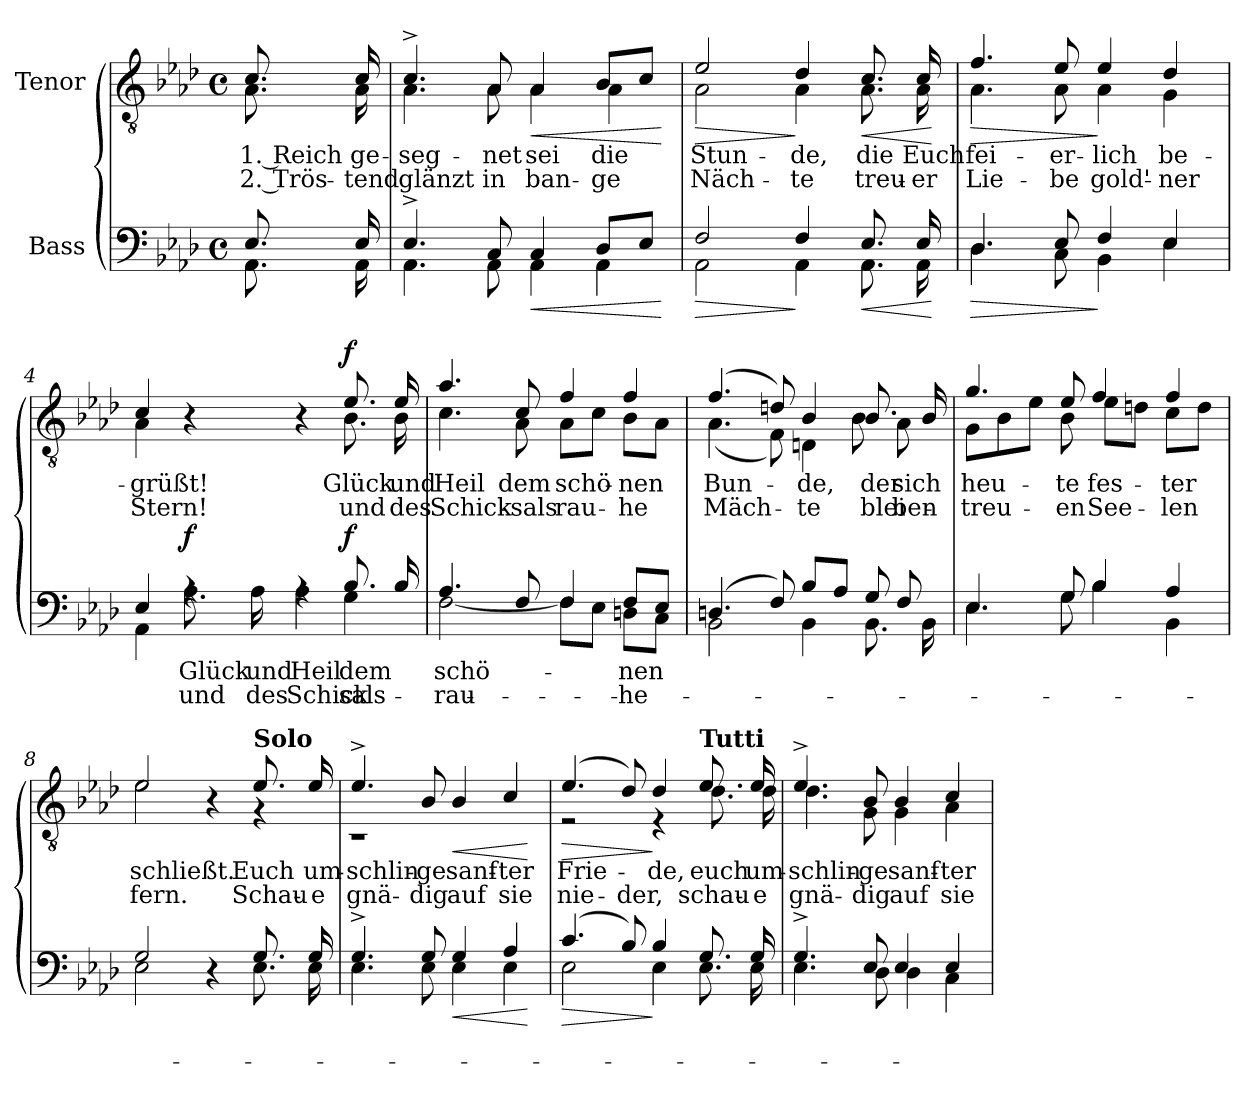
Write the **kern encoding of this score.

**kern	**text	**text	**dynam	**kern	**text	**text	**dynam
*part2	*part2	*part2	*part2	*part1	*part1	*part1	*part1
*staff2	*staff2	*staff2	*staff2	*staff1	*staff1	*staff1	*staff1
*I"Bass	*	*	*	*I"Tenor	*	*	*
*clefF4	*	*	*	*clefGv2	*	*	*
*k[b-e-a-d-]	*	*	*	*k[b-e-a-d-]	*	*	*
*M4/4	*	*	*	*M4/4	*	*	*
*met(c)	*	*	*	*met(c)	*	*	*
*MM88	*	*	*	*MM88	*	*	*
=	=	=	=	=	=	=	=
*^	*	*	*	*	*	*	*
!	!	!	!	!	!	!LO:LY:b	!LO:LY:b	!
*	*	*	*	*	*^	*	*	*
8.E-/	8.AA-\	.	.	.	8.c/	8.A-\	1. Reich	2. Trös-	.
!	!	!	!	!	!	!	!LO:LY:b	!LO:LY:b	!
16E-/	16AA-\	.	.	.	16c/	16A-\	ge-	-tend	.
=1	=1	=1	=1	=1	=1	=1	=1	=1	=1
!	!	!	!	!	!	!	!LO:LY:b	!LO:LY:b	!
4.E-^/	4.AA-\	.	.	.	4.c^/	4.A-\	-seg-	glänzt	.
!	!	!	!	!	!	!	!LO:LY:b	!LO:LY:b	!
8C/	8AA-\	.	.	.	8A-/	8A-\	-net	in	.
!	!	!	!	!LO:HP:b	!	!	!LO:LY:b	!LO:LY:b	!LO:HP:b
4C/	4AA-\	.	.	<	4A-/	4A-\	sei	ban-	<
!	!	!	!	!	!	!	!LO:LY:b	!LO:LY:b	!
8D-/L	4AA-\	.	.	.	8B-/L	4A-\	die	-ge	.
8E-/J	.	.	.	.	8c/J	.	.	.	.
*v	*v	*	*	*	*	*	*	*	*
*	*	*	*	*v	*v	*	*	*
.	.	.	[	.	.	.	[
=2	=2	=2	=2	=2	=2	=2	=2
!	!	!	!LO:HP:b	!	!LO:LY:b	!LO:LY:b	!LO:HP:b
*^	*	*	*	*^	*	*	*
2F/	2AA-\	.	.	>	2e-/	2A-\	Stun-	Näch-	>
!	!	!	!	!	!	!	!LO:LY:b	!LO:LY:b	!
4F/	4AA-\	.	.	]	4d-/	4A-\	-de,	-te	]
!	!	!	!	!LO:HP:b	!	!	!LO:LY:b	!LO:LY:b	!LO:HP:b
8.E-/	8.AA-\	.	.	<	8.c/	8.A-\	die	treu-	<
!	!	!	!	!	!	!	!LO:LY:b	!LO:LY:b	!
16E-/	16AA-\	.	.	.	16c/	16A-\	Euch	-er	.
*v	*v	*	*	*	*	*	*	*	*
*	*	*	*	*v	*v	*	*	*
.	.	.	[	.	.	.	[
!!LO:LB:g=z
=3	=3	=3	=3	=3	=3	=3	=3
!	!	!	!LO:HP:b	!	!LO:LY:b	!LO:LY:b	!LO:HP:b
*^	*	*	*	*^	*	*	*
4.D-/	4.D-\	.	.	>	4.f/	4.A-\	fei-	Lie-	>
!	!	!	!	!	!	!	!LO:LY:b	!LO:LY:b	!
8E-/	8C\	.	.	.	8e-/	8A-\	-er-	-be	.
!	!	!	!	!	!	!	!LO:LY:b	!LO:LY:b	!
4F/	4BB-\	.	.	]	4e-/	4A-\	-lich	gold'-	]
!	!	!	!	!	!	!	!LO:LY:b	!LO:LY:b	!
4E-/	4E-\	.	.	.	4d-/	4G\	be-	-ner	.
=4	=4	=4	=4	=4	=4	=4	=4	=4	=4
!	!	!	!	!	!	!	!LO:LY:b	!LO:LY:b	!
4E-/	4AA-\	.	.	.	4c/	4A-\	-grüßt!	Stern!	.
!	!	!LO:LY:b	!LO:LY:b	!LO:DY:b	!	!	!	!	!
4rA	8.A-\	Glück	und	f	4r	4ryy	.	.	.
!	!	!LO:LY:b	!LO:LY:b	!	!	!	!	!	!
.	16A-\	und	des	.	.	.	.	.	.
!	!	!LO:LY:b	!LO:LY:b	!	!	!	!	!	!
4rA	4A-\	Heil	Schick-	.	4r	4ryy	.	.	.
!	!	!LO:LY:b	!LO:LY:b	!LO:DY:a	!	!	!LO:LY:b	!LO:LY:b	!LO:DY:a
8.B-/	4G\	dem	-sals	f	8.e-/	8.B-\	Glück	und	f
!	!	!	!	!	!	!	!LO:LY:b	!LO:LY:b	!
16B-/	.	.	.	.	16e-/	16B-\	und	des	.
!!LO:LB:g=z	!!
=5	=5	=5	=5	=5	=5	=5	=5	=5	=5
!	!	!LO:LY:b	!LO:LY:b	!	!	!	!LO:LY:b	!LO:LY:b	!
4.A-/	[2F\	schö-	rau-	.	4.a-/	4.c\	Heil	Schick-	.
!	!	!	!	!	!	!	!LO:LY:b	!LO:LY:b	!
8F/	.	.	.	.	8c/	8A-\	dem	-sals	.
!	!	!	!	!	!	!	!LO:LY:b	!LO:LY:b	!
4F/	8F\L]	.	.	.	4f/	8A-\L	schö-	rau-	.
.	8E-\J	.	.	.	.	8c\J	.	.	.
!	!	!LO:LY:b	!LO:LY:b	!	!	!	!LO:LY:b	!LO:LY:b	!
8F/L	8Dn\L	-nen	-he	.	4f/	8B-\L	-nen	-he	.
8E-/J	8C\J	.	.	.	.	8A-\J	.	.	.
=6	=6	=6	=6	=6	=6	=6	=6	=6	=6
!	!	!	!	!	!	!	!LO:LY:b	!LO:LY:b	!
(4.Dn/	2BB-\	.	.	.	(4.f/	(4.A-\	-Bun-	-Mäch-	.
8F/)	.	.	.	.	8dn/)	8F\)	.	.	.
!	!	!	!	!	!	!	!LO:LY:b	!LO:LY:b	!
8B-/L	4BB-\	.	.	.	4B-/	4Dn\	-de,	-te	.
8A-/J	.	.	.	.	.	.	.	.	.
!	!	!	!	!	!	!	!LO:LY:b	!LO:LY:b	!
8G/	8.BB-\	.	.	.	8.B-/	8B-\	der	blei-	.
!	!	!	!	!	!	!	!LO:LY:b	!LO:LY:b	!
8F/	.	.	.	.	.	8A-\	sich	-ben	.
.	16BB-\	.	.	.	16B-/	.	.	.	.
!!LO:LB:g=z	!!
=7	=7	=7	=7	=7	=7	=7	=7	=7	=7
!	!	!	!	!	!	!	!LO:LY:b	!LO:LY:b	!
4.E-/	4.E-\	.	.	.	4.g/	8G\L	heu-	treu-	.
.	.	.	.	.	.	8B-\	.	.	.
.	.	.	.	.	.	8e-\J	.	.	.
!	!	!	!	!	!	!	!LO:LY:b	!LO:LY:b	!
8G/	8G\	.	.	.	8e-/	8B-\	-te	-en	.
!	!	!	!	!	!	!	!LO:LY:b	!LO:LY:b	!
4B-/	4B-\	.	.	.	4f/	8e-\L	fes-	See-	.
.	.	.	.	.	.	8dn\J	.	.	.
!	!	!	!	!	!	!	!LO:LY:b	!LO:LY:b	!
4A-/	4BB-\	.	.	.	4f/	8c\L	-ter	-len	.
.	.	.	.	.	.	8d\J	.	.	.
=8	=8	=8	=8	=8	=8	=8	=8	=8	=8
!	!	!	!	!	!	!	!LO:LY:b	!LO:LY:b	!
2G/	2E-\	.	.	.	2e-/	2e-\	schließt.	fern.	.
4r	4ryy	.	.	.	4r	4ryy	.	.	.
!	!	!	!	!	!LO:TX:a:B:t=Solo	!	!	!	!
!	!	!	!	!	!	!	!LO:LY:b	!LO:LY:b	!
8.G/	8.E-\	.	.	.	8.e-/	4r	Euch	Schau-	.
!	!	!	!	!	!	!	!LO:LY:b	!LO:LY:b	!
16G/	16E-\	.	.	.	16e-/	.	um-	-e	.
=9	=9	=9	=9	=9	=9	=9	=9	=9	=9
!	!	!	!	!	!	!	!LO:LY:b	!LO:LY:b	!
4.G^/	4.E-\	.	.	.	4.e-^/	1r	-schlin-	gnä-	.
!	!	!	!	!	!	!	!LO:LY:b	!LO:LY:b	!
8G/	8E-\	.	.	.	8B-/	.	-ge	-dig	.
!	!	!	!	!LO:HP:b	!	!	!LO:LY:b	!LO:LY:b	!LO:HP:b
4G/	4E-\	.	.	<	4B-/	.	sanf-	auf	<
!	!	!	!	!	!	!	!LO:LY:b	!LO:LY:b	!
4A-/	4E-\	.	.	.	4c/	.	-ter	sie	.
*v	*v	*	*	*	*	*	*	*	*
*	*	*	*	*v	*v	*	*	*
.	.	.	[	.	.	.	[
!!LO:PB:g=z
=10	=10	=10	=10	=10	=10	=10	=10
!	!	!	!LO:HP:b	!	!LO:LY:b	!LO:LY:b	!LO:HP:b
*^	*	*	*	*^	*	*	*
(4.c/	2E-\	.	.	>	(4.e-/	2r	Frie-	nie-	>
!	!	!	!	!	!	!	!	!LO:LY:b	!
8B-/)	.	.	.	.	8d-/)	.	.	-der,	.
!	!	!	!	!	!	!	!LO:LY:b	!	!
4B-/	4E-\	.	.	]	4d-/	4r	-de,	.	]
!	!	!	!	!	!LO:TX:a:B:t=Tutti	!	!	!	!
!	!	!	!	!	!	!	!LO:LY:b	!LO:LY:b	!
8.G/	8.E-\	.	.	.	8.e-/	8.d-\	euch	schau-	.
!	!	!	!	!	!	!	!LO:LY:b	!LO:LY:b	!
16G/	16E-\	.	.	.	16e-/	16d-\	um-	-e	.
=11	=11	=11	=11	=11	=11	=11	=11	=11	=11
!	!	!	!	!	!	!	!LO:LY:b	!LO:LY:b	!
4.G^/	4.E-\	.	.	.	4.e-^/	4.d-\	-schlin-	gnä-	.
!	!	!	!	!	!	!	!LO:LY:b	!LO:LY:b	!
8E-/	8D-\	.	.	.	8B-/	8G\	-ge	-dig	.
!	!	!	!	!	!	!	!LO:LY:b	!LO:LY:b	!
4E-/	4D-\	.	.	.	4B-/	4G\	sanf-	auf	.
!	!	!	!	!	!	!	!LO:LY:b	!LO:LY:b	!
4E-/	4C\	.	.	.	4c/	4A-\	-ter	sie	.
*v	*v	*	*	*	*	*	*	*	*
*	*	*	*	*v	*v	*	*	*
=	=	=	=	=	=	=	=
*-	*-	*-	*-	*-	*-	*-	*-
